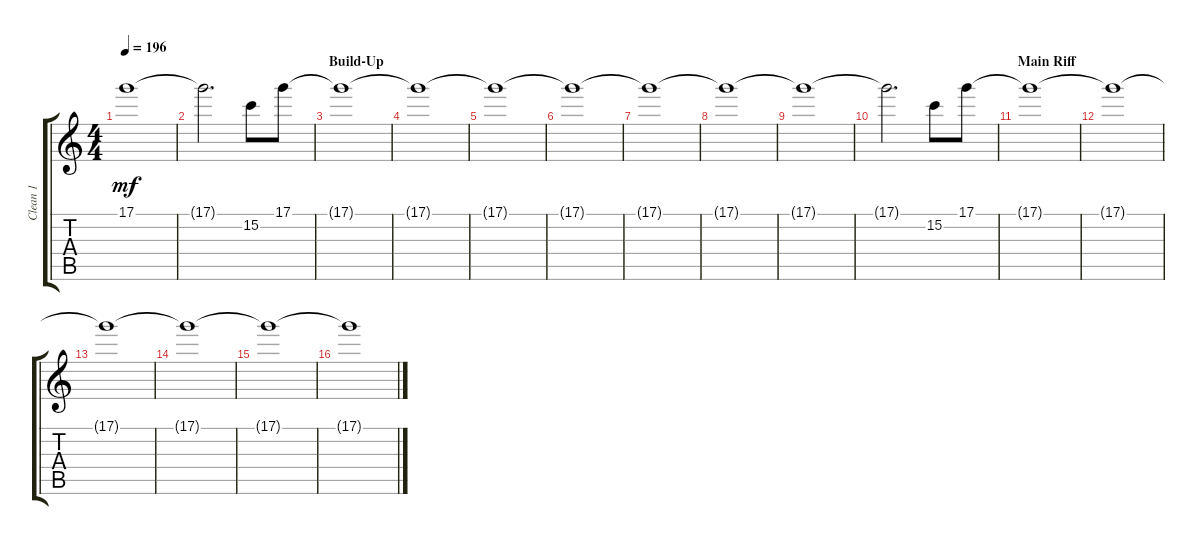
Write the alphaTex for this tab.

\track ("Clean 1" "Clean 1") {instrument electricguitarclean}
\staff {score tabs}
\tuning (D4 A3 F3 C3 G2 C2) {hide}
\ts (4 4)
\tempo 196
\clef g2
\ks aminor
17.1{t}.1{dy mf} |
17.1{t}.2{d} 15.2.8 17.1.8 |
\section ("" "Build-Up")
17.1{t}.1 |
17.1{t}.1 |
17.1{t}.1 |
17.1{t}.1 |
17.1{t}.1 |
17.1{t}.1 |
17.1{t}.1 |
17.1{t}.2{d} 15.2.8 17.1.8 |
\section ("" "Main Riff")
17.1{t}.1 |
17.1{t}.1 |
17.1{t}.1 |
17.1{t}.1 |
17.1{t}.1 |
17.1{t}.1
